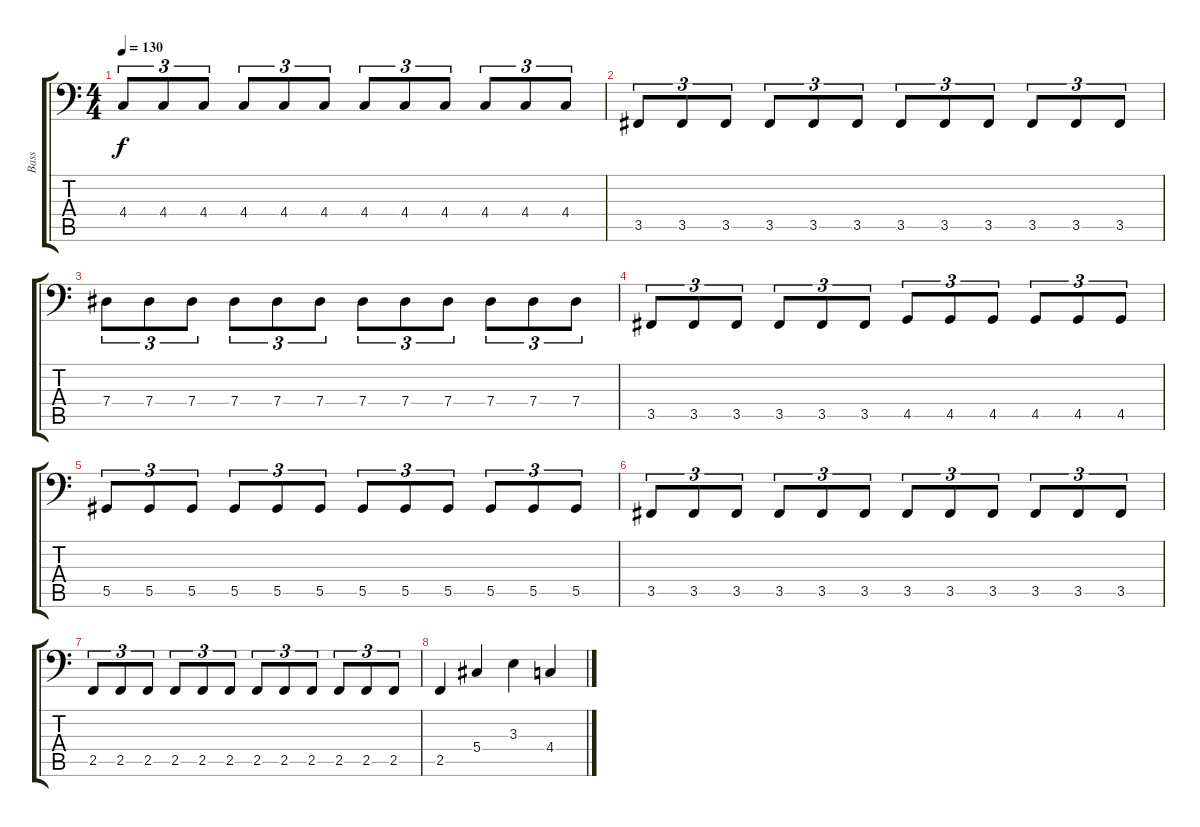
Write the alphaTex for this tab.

\track ("Bass" "Bass") {instrument electricbassfinger}
\staff {score tabs}
\tuning (B2 Gb2 Db2 Ab1 Eb1 Bb0) {hide}
\ts (4 4)
\tempo 130
\clef f4
\ks c
4.4.8{tu (3 2) dy f} 4.4.8{tu (3 2)} 4.4.8{tu (3 2)} 4.4.8{tu (3 2)} 4.4.8{tu (3 2)} 4.4.8{tu (3 2)} 4.4.8{tu (3 2)} 4.4.8{tu (3 2)} 4.4.8{tu (3 2)} 4.4.8{tu (3 2)} 4.4.8{tu (3 2)} 4.4.8{tu (3 2)} |
3.5.8{tu (3 2)} 3.5.8{tu (3 2)} 3.5.8{tu (3 2)} 3.5.8{tu (3 2)} 3.5.8{tu (3 2)} 3.5.8{tu (3 2)} 3.5.8{tu (3 2)} 3.5.8{tu (3 2)} 3.5.8{tu (3 2)} 3.5.8{tu (3 2)} 3.5.8{tu (3 2)} 3.5.8{tu (3 2)} |
7.4.8{tu (3 2)} 7.4.8{tu (3 2)} 7.4.8{tu (3 2)} 7.4.8{tu (3 2)} 7.4.8{tu (3 2)} 7.4.8{tu (3 2)} 7.4.8{tu (3 2)} 7.4.8{tu (3 2)} 7.4.8{tu (3 2)} 7.4.8{tu (3 2)} 7.4.8{tu (3 2)} 7.4.8{tu (3 2)} |
3.5.8{tu (3 2)} 3.5.8{tu (3 2)} 3.5.8{tu (3 2)} 3.5.8{tu (3 2)} 3.5.8{tu (3 2)} 3.5.8{tu (3 2)} 4.5.8{tu (3 2)} 4.5.8{tu (3 2)} 4.5.8{tu (3 2)} 4.5.8{tu (3 2)} 4.5.8{tu (3 2)} 4.5.8{tu (3 2)} |
5.5.8{tu (3 2)} 5.5.8{tu (3 2)} 5.5.8{tu (3 2)} 5.5.8{tu (3 2)} 5.5.8{tu (3 2)} 5.5.8{tu (3 2)} 5.5.8{tu (3 2)} 5.5.8{tu (3 2)} 5.5.8{tu (3 2)} 5.5.8{tu (3 2)} 5.5.8{tu (3 2)} 5.5.8{tu (3 2)} |
3.5.8{tu (3 2)} 3.5.8{tu (3 2)} 3.5.8{tu (3 2)} 3.5.8{tu (3 2)} 3.5.8{tu (3 2)} 3.5.8{tu (3 2)} 3.5.8{tu (3 2)} 3.5.8{tu (3 2)} 3.5.8{tu (3 2)} 3.5.8{tu (3 2)} 3.5.8{tu (3 2)} 3.5.8{tu (3 2)} |
2.5.8{tu (3 2)} 2.5.8{tu (3 2)} 2.5.8{tu (3 2)} 2.5.8{tu (3 2)} 2.5.8{tu (3 2)} 2.5.8{tu (3 2)} 2.5.8{tu (3 2)} 2.5.8{tu (3 2)} 2.5.8{tu (3 2)} 2.5.8{tu (3 2)} 2.5.8{tu (3 2)} 2.5.8{tu (3 2)} |
2.5.4 5.4.4 3.3.4 4.4.4
